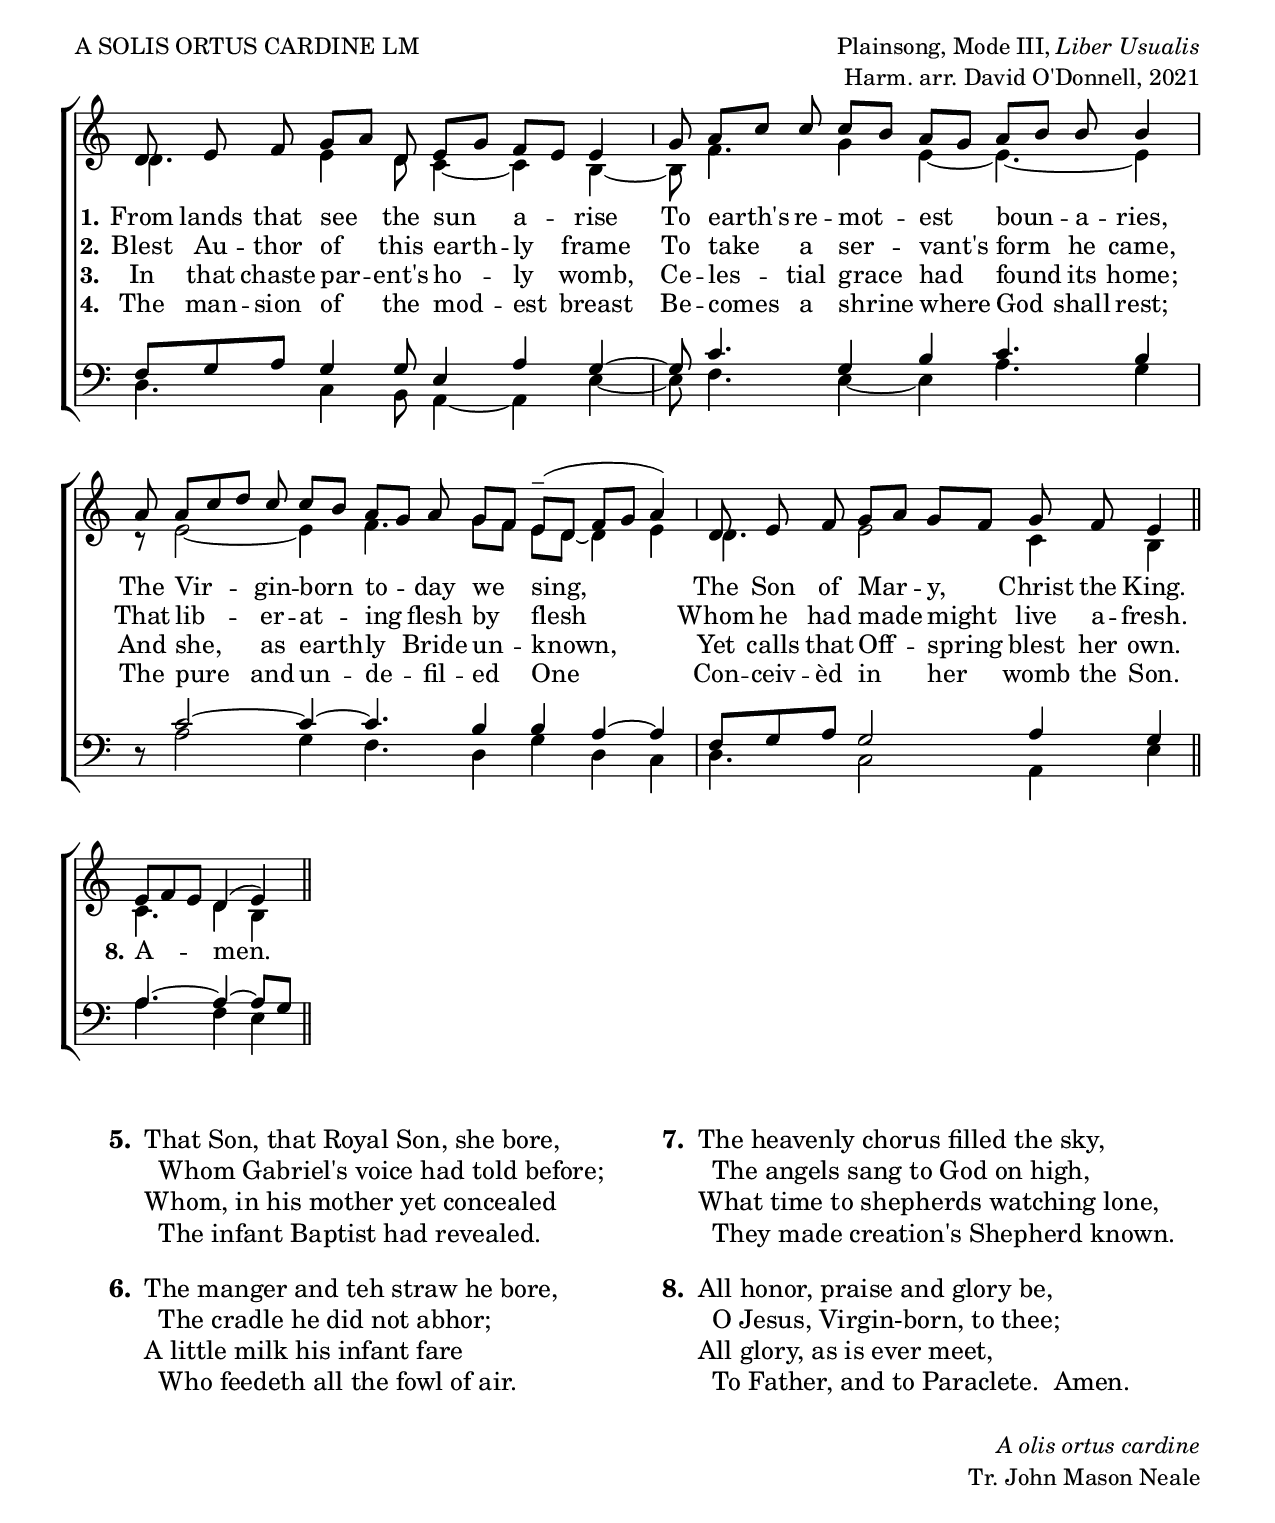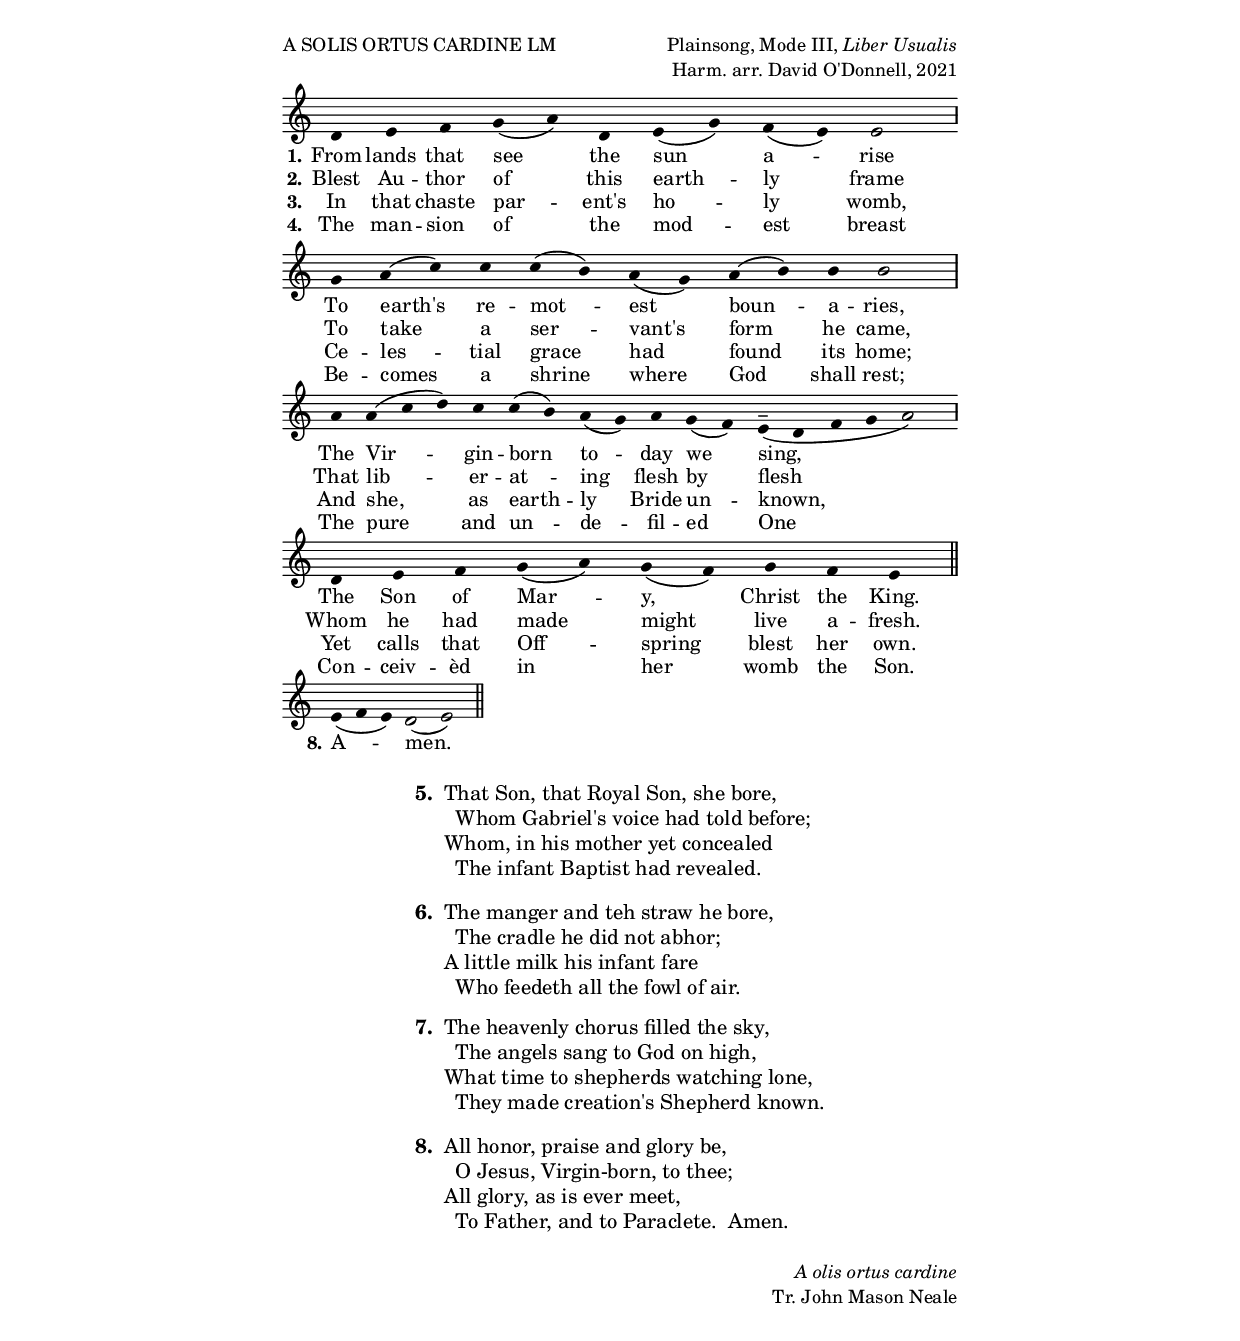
%{
The music and poetry produced by this source code are believed to be in the public domain in the United States.
The source code itself is licensed under a Creative Commons Attribution-NonCommercial 4.0 International License:
http://creativecommons.org/licenses/by-nc/4.0/

Musicam Ecclesiae - sites.google.com/site/musicamecclesiae
%}

\version "2.18.2"
\include "english.ly"
\include "hymn_definitions.ly"

top = \markup {
  \fill-line {
    \column {
      \line {A SOLIS ORTUS CARDINE  LM}
    }
    \right-column{
      \line {Plainsong, Mode III, \italic"Liber Usualis"}
      \line {Harm. arr. David O'Donnell, 2021 }
    }
  }
}

bottom = \markup  {
  \fill-line {
    \null
    \right-column {
      \line {\italic "A olis ortus cardine"}
      \line {Tr. John Mason Neale}
    }
  }
}

\header {
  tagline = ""
}

global = {
  \key c \major
  \cadenzaOn
  \autoBeamOff
  \set Staff.midiInstrument = "church organ"
}

melody = \relative c' {
  \global
  d8 e f g[ a] d, e8[ g] f[ e] e4 \once \override Staff.BarLine.bar-extent = #'( -1 . 1 ) \bar "|"
  g8 a8[ c] c c[ b] a[ g] a[ b] b b4 \bar "|"
  a8 a[ c d] c c[ b] a[ g] a g[ f] e[(^- d] f8[ g] a4) \once \override Staff.BarLine.bar-extent = #'( -1 . 1 ) \bar "|"
 d,8 e f g8[ a] g[ f] g f e4 \bar "||" \break
 
 e8[ f e] d4( e) \bar "||"
}

melodya = \relative c' {
  \global
  \override Stem #'length = #0
  d4 e f g( a) d, e( g) f( e) e2 \once \override Staff.BarLine.bar-extent = #'( -1 . 1 ) \bar "|"
  g4 a( c) c c( b) a( g) a( b) b b2 \bar "|"
  a4 a( c d) c c( b) a( g) a g( f) e4(^- d f g a2) \once \override Staff.BarLine.bar-extent = #'( -1 . 1 ) \bar "|"
 d,4 e f g4( a) g( f) g f e4 \bar "||" \break
 
 e4( f e) d2( e) \bar "||"
}

alto = \relative c' {
  \global
  d4. e4 d8 c4~ c b~ |
  b8 f'4. g4 e~ e4.~ e4
  r8 e2~ e4 f4. g8[ f] e8[ d]~ d4 e
  d4. e2 c4 b
  
  c4. d4 b
}

tenor = \relative c {
  \global
  f8[ g a] g4 g8 e4 a g~ |
  g8 c4.g4 b c4. b4
  s8 c2~ c4~ c4. b4 b4 a4~ a
  f8[ g a] g2 a4 g
  
  a4.~ a4~ a8[ g]
}

bass = \relative c {
  \global
  d4. c4 b8 a4~ a e'~ |
  e8 f4. e4~ e a4. g4
  d8\rest a'2 g4 f4. d4 g4 d c
  d4. c2 a4 e'
  
  a4. f4 e
}

verseOne = \lyricmode {
  \set stanza = "1."
From lands that see the sun a -- rise
To earth's re -- mot -- est boun -- a -- ries,
The Vir -- gin -- born to -- day we sing,
The Son of Mar -- y, Christ the King.
}

verseTwo = \lyricmode {
  \set stanza = "2."
  Blest Au -- thor of this earth -- ly frame
  To take a ser -- vant's form he came,
  That lib -- er -- at -- ing flesh by flesh
  Whom he had made might live a -- fresh.
}

verseThree = \lyricmode {
  \set stanza = "3."
  In that chaste par -- ent's ho -- ly womb,
  Ce -- les -- tial grace had found its home;
  And she, as earth -- ly Bride un -- known,
  Yet calls that Off -- spring blest her own.
}

verseFour = \lyricmode {
  \set stanza = "4."
  The man -- sion of the mod -- est breast
  Be -- comes a shrine where God shall rest;
  The pure and un -- de -- fil -- ed One
  Con -- ceiv -- èd in her womb the Son.
  
  \set stanza = "8."
  A -- men.
}

\book {
  \include "hymn_paper.ly"
  \header {
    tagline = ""
  }
  \top
  \score {
    \new ChoirStaff <<
      \new Staff  <<
        \new Voice = "soprano" { \voiceOne \melody }
        \new Voice = "alto" { \voiceTwo \alto }
      >>
      \new Lyrics  \lyricsto soprano \verseOne
      \new Lyrics  \lyricsto soprano \verseTwo
      \new Lyrics  \lyricsto soprano \verseThree
      \new Lyrics \lyricsto soprano \verseFour
      \new Staff  <<
        \clef bass
        \new Voice = "tenor" { \voiceOne \tenor }
        \new Voice = "bass" { \voiceTwo \bass }
      >>
    >>
    \midi {
      \context {
        \Score
        tempoWholesPerMinute = #(ly:make-moment 80 4)
      }
    }
    \include "hymn_layout_ragged.ly"
  }
    \markup {
    \vspace #1
  \large {
    \fill-line {
      \hspace #0.1 % moves the column off the left margin;
      % can be removed if space on the page is tight
      \column {
        \line {
          \bold "5. "
          \column {
            "That Son, that Royal Son, she bore,"
            "  Whom Gabriel's voice had told before;"
            "Whom, in his mother yet concealed"
            "  The infant Baptist had revealed."
          }
        }
        \vspace #1
        \line {
          \bold "6. "
          \column {
            "The manger and teh straw he bore,"
            "  The cradle he did not abhor;"
            "A little milk his infant fare"
            "  Who feedeth all the fowl of air."
          }
        }
      }
      \hspace #0.1  % adds horizontal spacing between columns;
      % if they are still too close, add more " " pairs
      % until the result looks good
      \column {
        \line {
          \bold "7. "
          \column {
            "The heavenly chorus filled the sky,"
            "  The angels sang to God on high,"
            "What time to shepherds watching lone,"
            "  They made creation's Shepherd known."
          }
        }
        \vspace #1
        \line {
          \bold "8. "
          \column {
            "All honor, praise and glory be,"
            "  O Jesus, Virgin-born, to thee;"
            "All glory, as is ever meet,"
            "  To Father, and to Paraclete.  Amen."
          }
        }
      }
      \hspace #0.1 % gives some extra space on the right margin;
      % can be removed if page space is tight
    }
  }
}
\markup {
  \vspace #1
}
  \bottom
}

%%%%%%
%%%%%%
%%%%%%
#(define output-suffix "Melody")
\book {
  \include "lilypond-book-preamble.ly"
  \include "hymn_melody_paper.ly"
  \top
  \score {
    %\transpose c bf,
    <<
      \new Voice = "tune" {
        \melodya
      }
      \new Lyrics \lyricsto "tune" { \verseOne }
      \new Lyrics \lyricsto "tune" { \verseTwo }
      \new Lyrics \lyricsto "tune" { \verseThree }
      \new Lyrics \lyricsto "tune" { \verseFour}
    >>
    \include "hymn_layout_ragged.ly"
  }
      \markup {
    \vspace #0.5
  \large {
    \fill-line {
      \hspace #0.1 % moves the column off the left margin;
      % can be removed if space on the page is tight
      \column {
        \line {
          \bold "5. "
          \column {
            "That Son, that Royal Son, she bore,"
            "  Whom Gabriel's voice had told before;"
            "Whom, in his mother yet concealed"
            "  The infant Baptist had revealed."
          }
        }
        \vspace #1
        \line {
          \bold "6. "
          \column {
            "The manger and teh straw he bore,"
            "  The cradle he did not abhor;"
            "A little milk his infant fare"
            "  Who feedeth all the fowl of air."
          }
        }
      \vspace #1
        \line {
          \bold "7. "
          \column {
            "The heavenly chorus filled the sky,"
            "  The angels sang to God on high,"
            "What time to shepherds watching lone,"
            "  They made creation's Shepherd known."
          }
        }
        \vspace #1
        \line {
          \bold "8. "
          \column {
            "All honor, praise and glory be,"
            "  O Jesus, Virgin-born, to thee;"
            "All glory, as is ever meet,"
            "  To Father, and to Paraclete.  Amen."
          }
        }
      }
      \hspace #0.1 % gives some extra space on the right margin;
      % can be removed if page space is tight
    }
  }
}
\markup {
  \vspace #1
}
  \bottom
}
